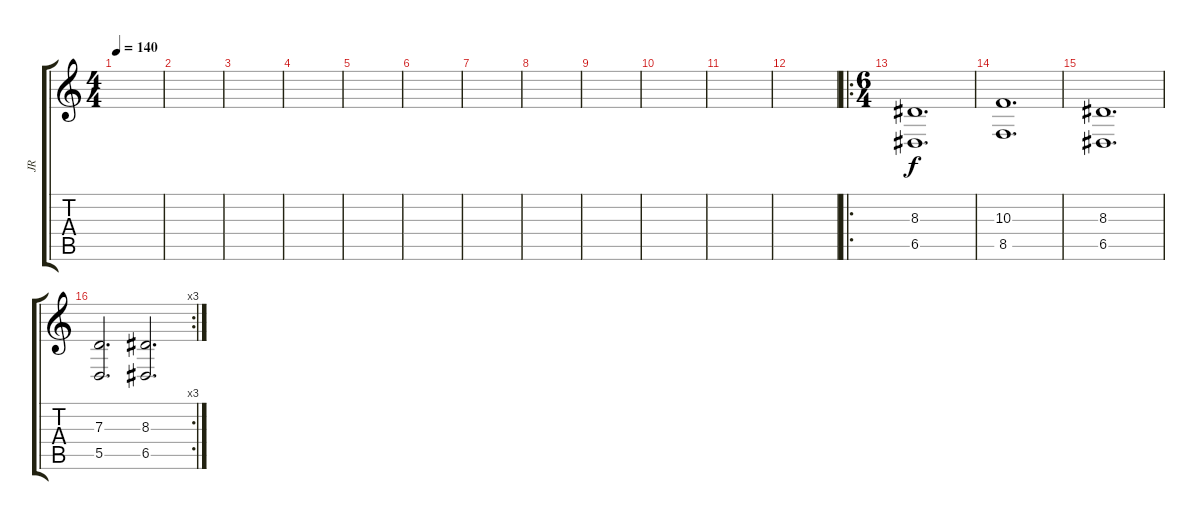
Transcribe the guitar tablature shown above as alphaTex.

\track ("JR" "JR") {instrument stringensemble1}
\staff {score tabs}
\tuning (E4 B3 G3 D3 A2 E2) {hide}
\ts (4 4)
\tempo 140
\clef g2
\ks c
|
|
|
|
|
|
|
|
|
|
|
|
\ro
\ts (6 4)
(8.3 6.5).1{d} |
(10.3 8.5).1{d} |
(8.3 6.5).1{d} |
\rc 3
(7.3 5.5).2{d} (8.3 6.5).2{d}
